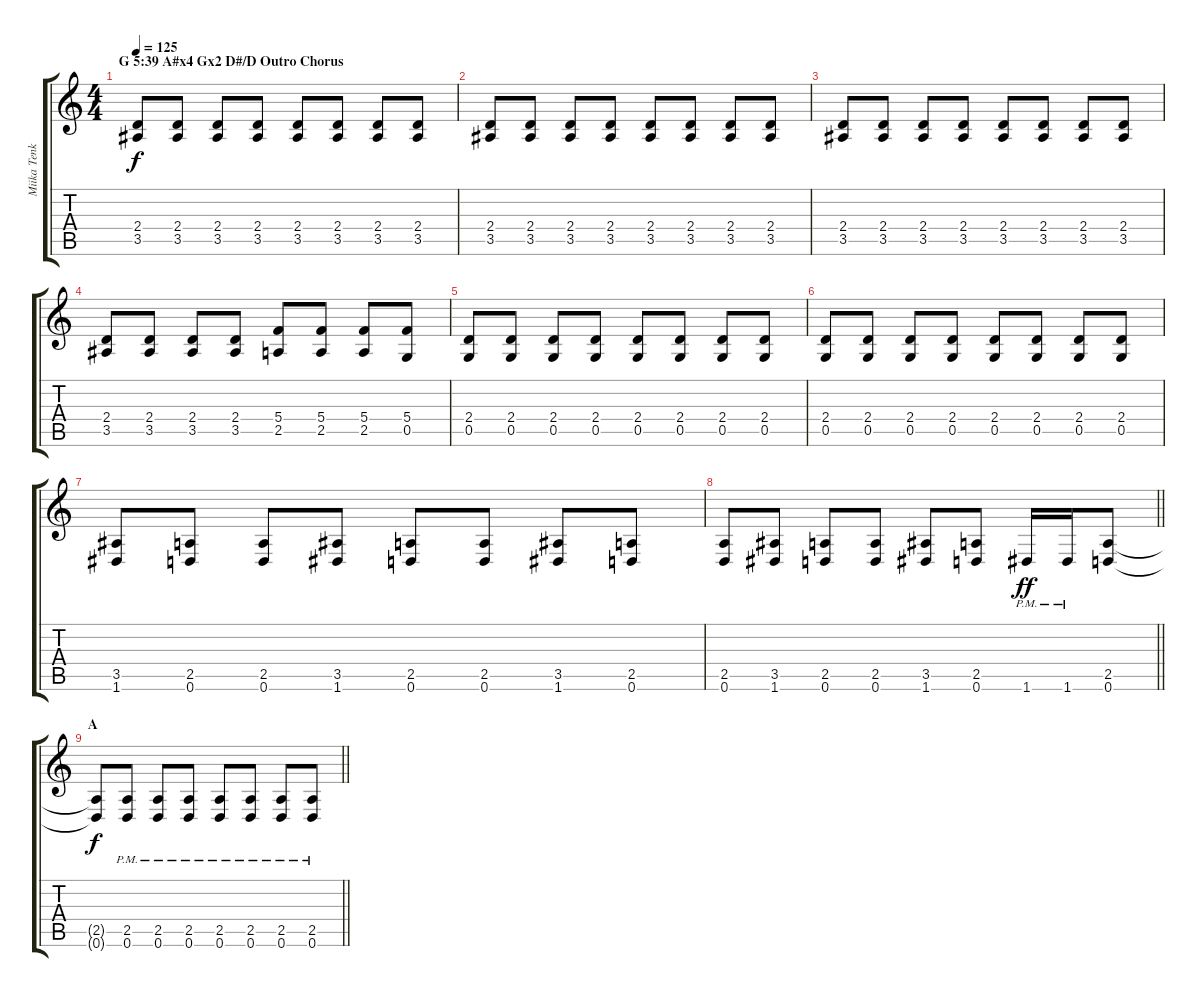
\track ("Miika Tenkula (lead guitar) (R.I.P.2009)" "Miika Tenk") {instrument distortionguitar}
\staff {score tabs}
\tuning (D4 A3 F3 C3 G2 D2) {hide}
\ts (4 4)
\section ("" "G 5:39 A#x4 Gx2 D#/D Outro Chorus")
\tempo 125
\clef g2
\ks c
(2.4 3.5).8{dy f} (2.4 3.5).8 (2.4 3.5).8 (2.4 3.5).8 (2.4 3.5).8 (2.4 3.5).8 (2.4 3.5).8 (2.4 3.5).8 |
(2.4 3.5).8 (2.4 3.5).8 (2.4 3.5).8 (2.4 3.5).8 (2.4 3.5).8 (2.4 3.5).8 (2.4 3.5).8 (2.4 3.5).8 |
(2.4 3.5).8 (2.4 3.5).8 (2.4 3.5).8 (2.4 3.5).8 (2.4 3.5).8 (2.4 3.5).8 (2.4 3.5).8 (2.4 3.5).8 |
(2.4 3.5).8 (2.4 3.5).8 (2.4 3.5).8 (2.4 3.5).8 (5.4 2.5).8 (5.4 2.5).8 (5.4 2.5).8 (5.4 0.5).8 |
(2.4 0.5).8 (2.4 0.5).8 (2.4 0.5).8 (2.4 0.5).8 (2.4 0.5).8 (2.4 0.5).8 (2.4 0.5).8 (2.4 0.5).8 |
(2.4 0.5).8 (2.4 0.5).8 (2.4 0.5).8 (2.4 0.5).8 (2.4 0.5).8 (2.4 0.5).8 (2.4 0.5).8 (2.4 0.5).8 |
(3.5 1.6).8 (2.5 0.6).8 (2.5 0.6).8 (3.5 1.6).8 (2.5 0.6).8 (2.5 0.6).8 (3.5 1.6).8 (2.5 0.6).8 |
\barLineRight lightlight
(2.5 0.6).8 (3.5 1.6).8 (2.5 0.6).8 (2.5 0.6).8 (3.5 1.6).8 (2.5 0.6).8 1.6{pm}.16{dy ff} 1.6{pm}.16 (2.5 0.6).8 |
\section ("" "A")
\barLineRight lightlight
(2.5{t} 0.6{t}).8{dy f} (2.5{pm} 0.6{pm}).8 (2.5{pm} 0.6{pm}).8 (2.5{pm} 0.6{pm}).8 (2.5{pm} 0.6{pm}).8 (2.5{pm} 0.6{pm}).8 (2.5{pm} 0.6{pm}).8 (2.5{pm} 0.6{pm}).8
